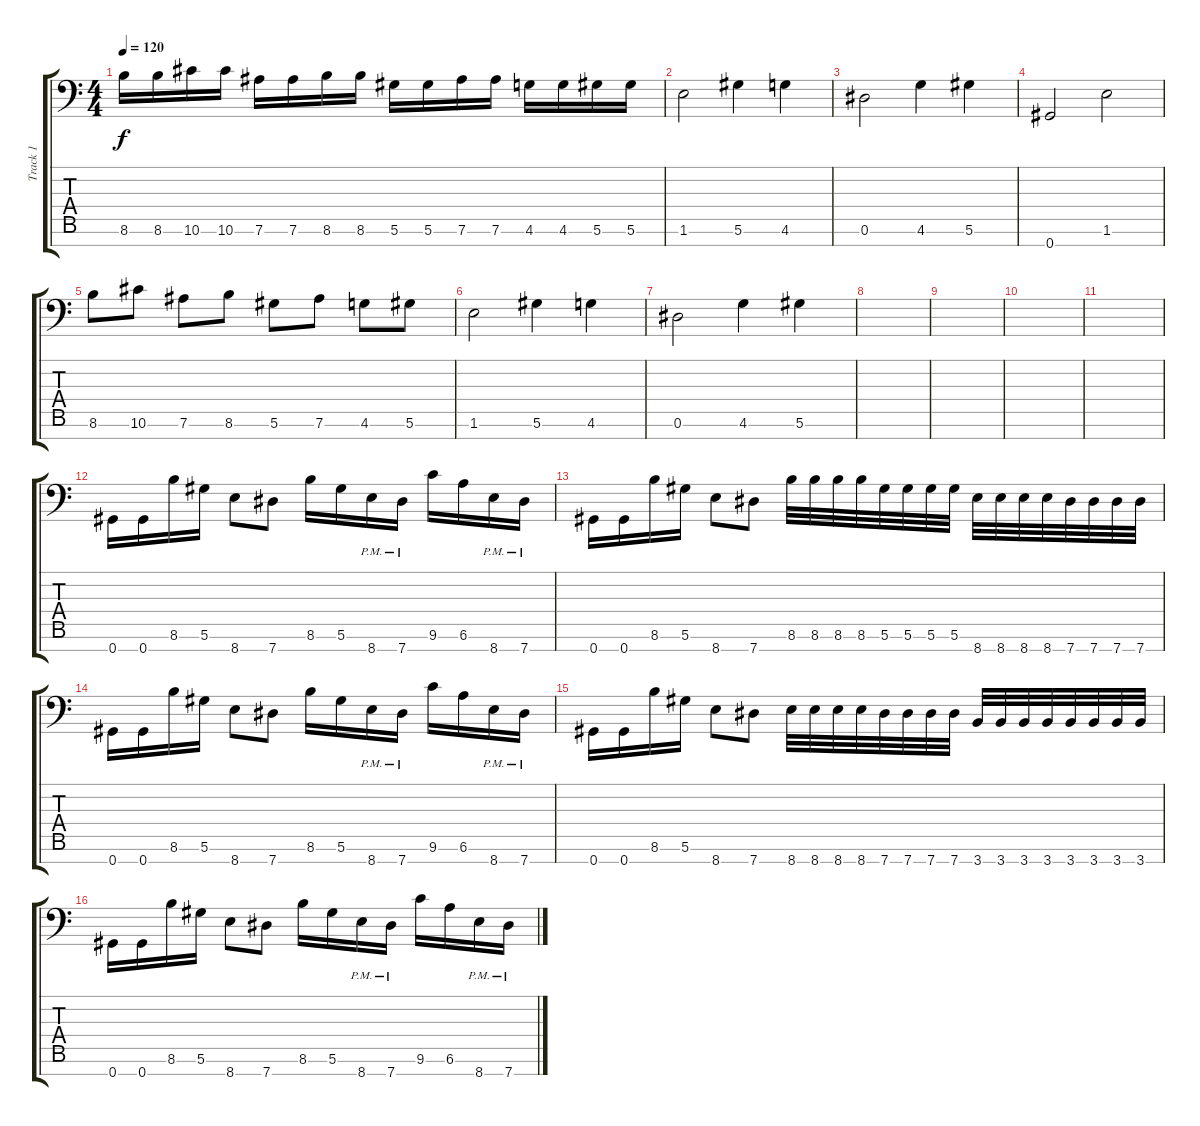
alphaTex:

\track ("Track 1" "Track 1") {instrument distortionguitar}
\staff {score tabs}
\tuning (Eb4 Bb3 Gb3 Db3 Ab2 Eb2 Ab1) {hide}
\ts (4 4)
\tempo 120
\clef f4
\ks c
8.6.16{dy f} 8.6.16 10.6.16 10.6.16 7.6.16 7.6.16 8.6.16 8.6.16 5.6.16 5.6.16 7.6.16 7.6.16 4.6.16 4.6.16 5.6.16 5.6.16 |
1.6.2 5.6.4 4.6.4 |
0.6.2 4.6.4 5.6.4 |
0.7.2 1.6.2 |
8.6.8 10.6.8 7.6.8 8.6.8 5.6.8 7.6.8 4.6.8 5.6.8 |
1.6.2 5.6.4 4.6.4 |
0.6.2 4.6.4 5.6.4 |
|
|
|
|
0.7.16 0.7.16 8.6.16 5.6.16 8.7.8 7.7.8 8.6.16 5.6.16 8.7{pm}.16 7.7{pm}.16 9.6.16 6.6.16 8.7{pm}.16 7.7{pm}.16 |
0.7.16 0.7.16 8.6.16 5.6.16 8.7.8 7.7.8 8.6.32 8.6.32 8.6.32 8.6.32 5.6.32 5.6.32 5.6.32 5.6.32 8.7.32 8.7.32 8.7.32 8.7.32 7.7.32 7.7.32 7.7.32 7.7.32 |
0.7.16 0.7.16 8.6.16 5.6.16 8.7.8 7.7.8 8.6.16 5.6.16 8.7{pm}.16 7.7{pm}.16 9.6.16 6.6.16 8.7{pm}.16 7.7{pm}.16 |
0.7.16 0.7.16 8.6.16 5.6.16 8.7.8 7.7.8 8.7.32 8.7.32 8.7.32 8.7.32 7.7.32 7.7.32 7.7.32 7.7.32 3.7.32 3.7.32 3.7.32 3.7.32 3.7.32 3.7.32 3.7.32 3.7.32 |
0.7.16 0.7.16 8.6.16 5.6.16 8.7.8 7.7.8 8.6.16 5.6.16 8.7{pm}.16 7.7{pm}.16 9.6.16 6.6.16 8.7{pm}.16 7.7{pm}.16
